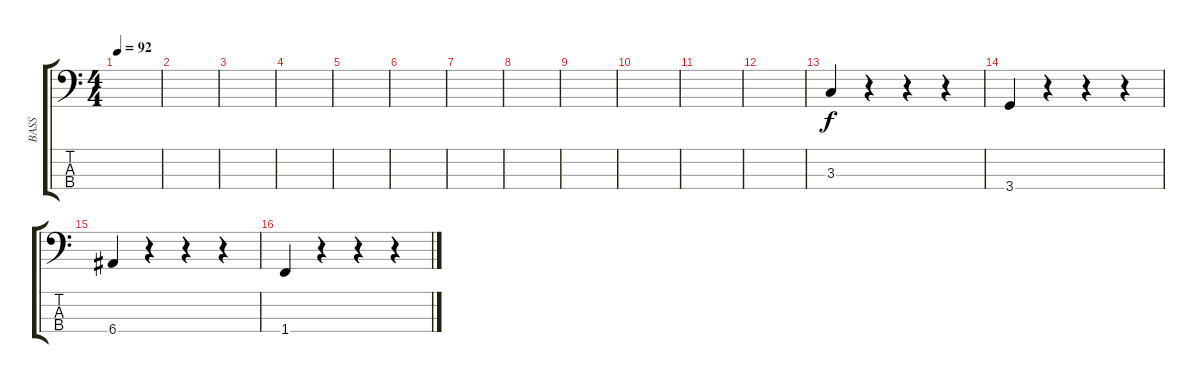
\track ("BASS" "BASS") {instrument electricbasspick}
\staff {score tabs}
\tuning (G2 D2 A1 E1) {hide}
\ts (4 4)
\tempo 92
\clef f4
\ks c
|
|
|
|
|
|
|
|
|
|
|
|
3.3.4 r.4 r.4 r.4 |
3.4.4 r.4 r.4 r.4 |
6.4.4 r.4 r.4 r.4 |
1.4.4 r.4 r.4 r.4
